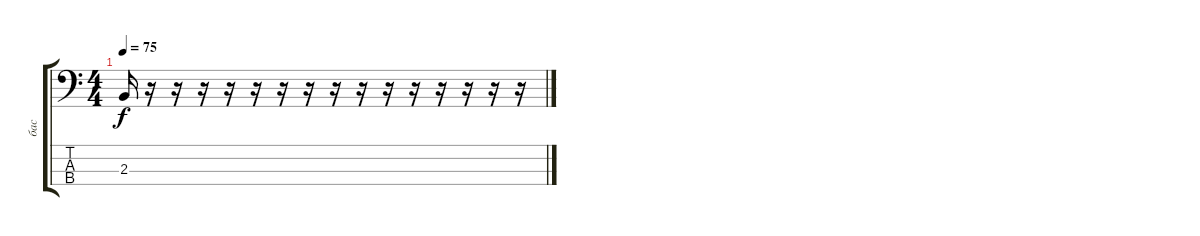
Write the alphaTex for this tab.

\track ("бас" "бас") {instrument electricbassfinger}
\staff {score tabs}
\tuning (G2 D2 A1 E1) {hide}
\ts (4 4)
\tempo 75
\clef f4
\ks c
2.3.16{dy f} r.16 r.16 r.16 r.16 r.16 r.16 r.16 r.16 r.16 r.16 r.16 r.16 r.16 r.16 r.16
